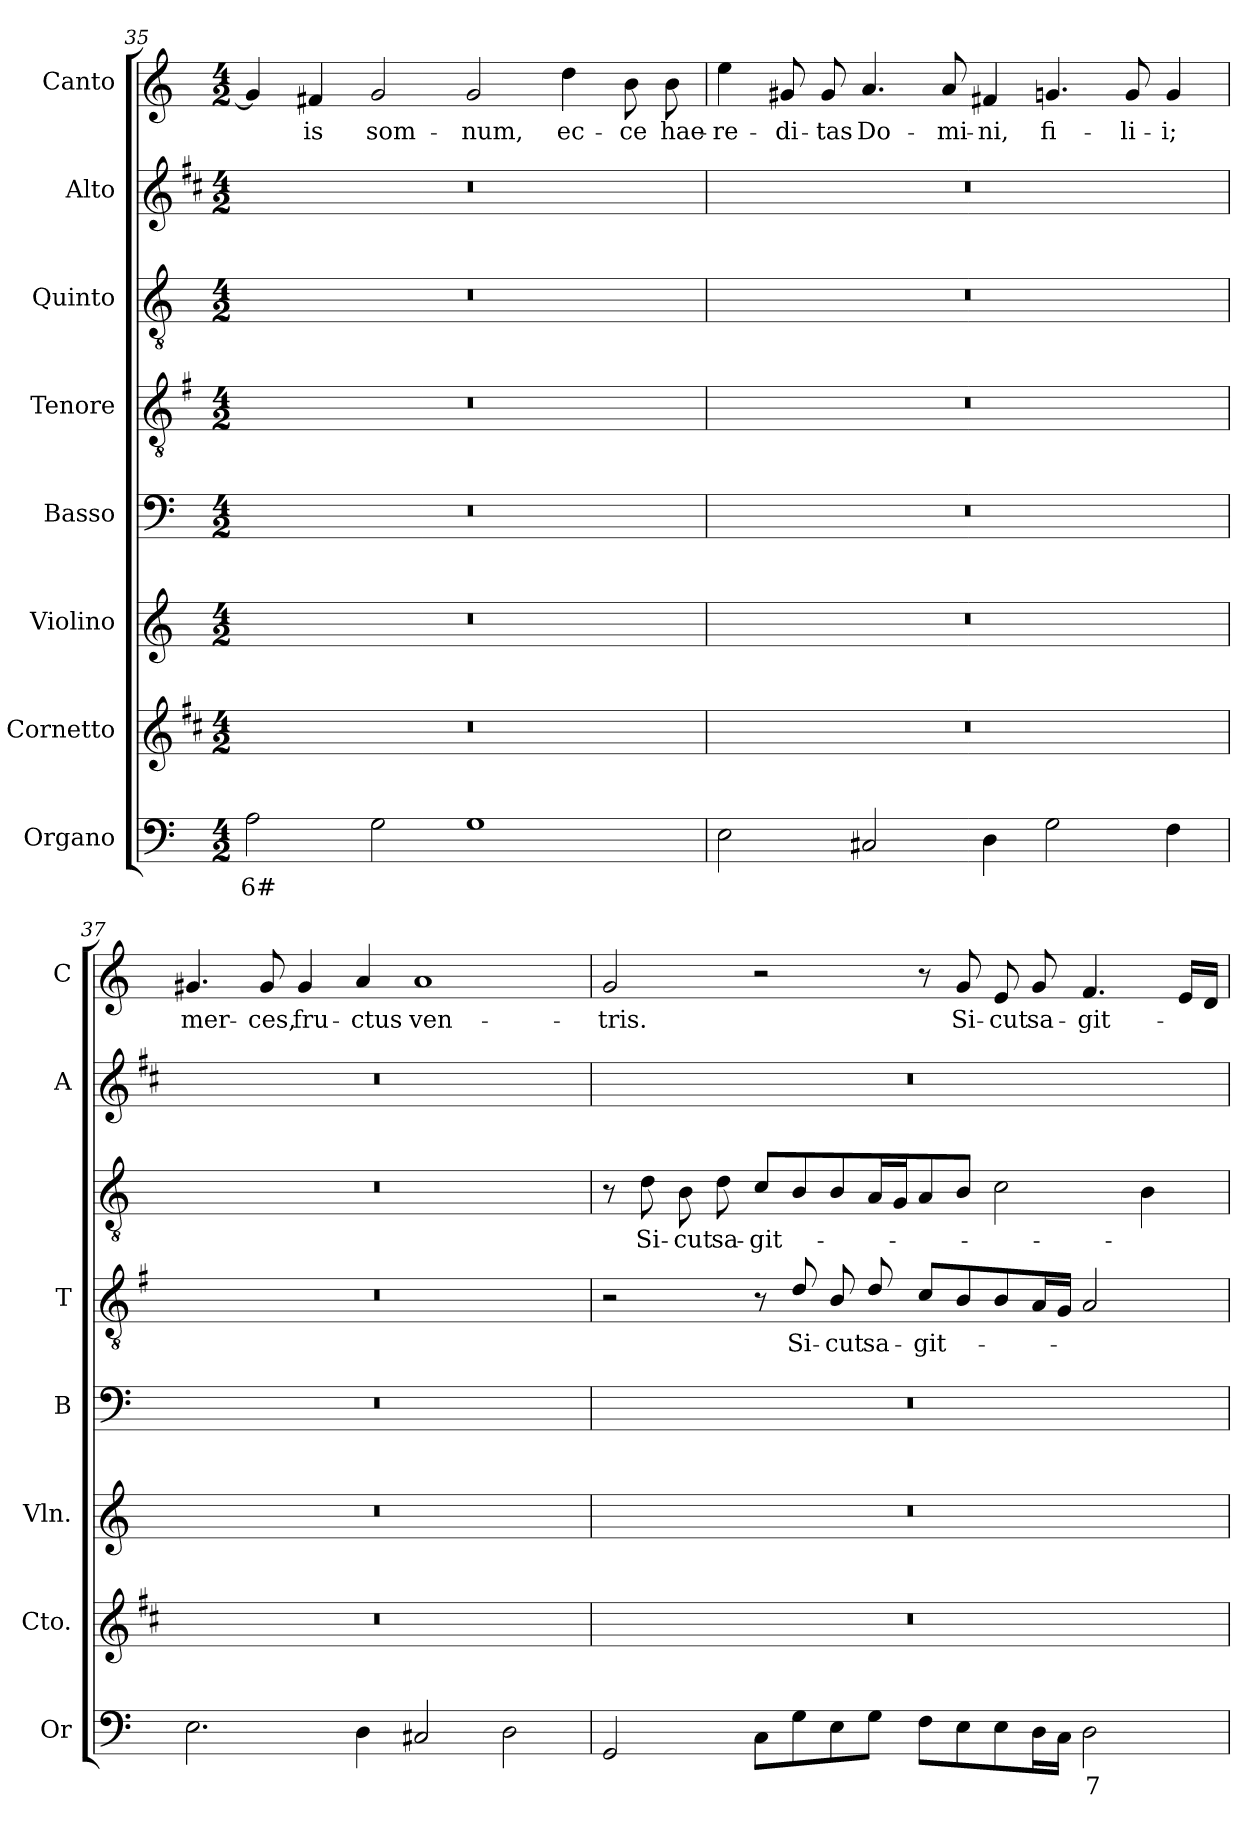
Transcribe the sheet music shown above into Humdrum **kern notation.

**kern	**text	**kern	**kern	**kern	**kern	**text	**kern	**text	**kern	**kern	**text
*part8	*part8	*part7	*part6	*part5	*part4	*part4	*part3	*part3	*part2	*part1	*part1
*staff8	*staff8	*staff7	*staff6	*staff5	*staff4	*staff4	*staff3	*staff3	*staff2	*staff1	*staff1
*I"Organo	*	*I"Cornetto	*I"Violino	*I"Basso	*I"Tenore	*	*I"Quinto	*	*I"Alto	*I"Canto	*
*I'Or	*	*I'Cto.	*I'Vln.	*I'B	*I'T	*	*	*	*I'A	*I'C	*
!!LO:LB:g=z
*clefF4	*	*clefG2	*clefG2	*clefF4	*clefGv2	*	*clefGv2	*	*clefG2	*clefG2	*
*	*	*ITrd1c2	*	*	*ITrd4c7	*	*	*	*ITrd1c2	*	*
*k[]	*	*k[]	*k[]	*k[]	*k[]	*	*k[]	*	*k[]	*k[]	*
*C:	*	*C:	*C:	*C:	*C:	*	*C:	*	*C:	*C:	*
*M4/2	*	*M4/2	*M4/2	*M4/2	*M4/2	*	*M4/2	*	*M4/2	*M4/2	*
=35	=35	=35	=35	=35	=35	=35	=35	=35	=35	=35	=35
!	!LO:LY:b	!	!	!	!	!	!	!	!	!	!
2A\	6#	0r	0r	0r	0r	.	0r	.	0r	4g/]	.
!	!	!	!	!	!	!	!	!	!	!	!LO:LY:b
.	.	.	.	.	.	.	.	.	.	4f#X/	-is
!	!	!	!	!	!	!	!	!	!	!	!LO:LY:b
2G\	.	.	.	.	.	.	.	.	.	2g/	som-
!	!	!	!	!	!	!	!	!	!	!	!LO:LY:b
1G	.	.	.	.	.	.	.	.	.	2g/	-num,
!	!	!	!	!	!	!	!	!	!	!	!LO:LY:b
.	.	.	.	.	.	.	.	.	.	4dd\	ec-
!	!	!	!	!	!	!	!	!	!	!	!LO:LY:b
.	.	.	.	.	.	.	.	.	.	8b\	-ce
!	!	!	!	!	!	!	!	!	!	!	!LO:LY:b
.	.	.	.	.	.	.	.	.	.	8b\	hae-
=36	=36	=36	=36	=36	=36	=36	=36	=36	=36	=36	=36
!	!	!	!	!	!	!	!	!	!	!	!LO:LY:b
2E\	.	0r	0r	0r	0r	.	0r	.	0r	4ee\	-re-
!	!	!	!	!	!	!	!	!	!	!	!LO:LY:b
.	.	.	.	.	.	.	.	.	.	8g#X/	-di-
!	!	!	!	!	!	!	!	!	!	!	!LO:LY:b
.	.	.	.	.	.	.	.	.	.	8g#/	-tas
!	!	!	!	!	!	!	!	!	!	!	!LO:LY:b
2C#X/	.	.	.	.	.	.	.	.	.	4.a/	Do-
!	!	!	!	!	!	!	!	!	!	!	!LO:LY:b
.	.	.	.	.	.	.	.	.	.	8a/	-mi-
!	!	!	!	!	!	!	!	!	!	!	!LO:LY:b
4D\	.	.	.	.	.	.	.	.	.	4f#X/	-ni,
!	!	!	!	!	!	!	!	!	!	!	!LO:LY:b
2G\	.	.	.	.	.	.	.	.	.	4.gn/	fi-
!	!	!	!	!	!	!	!	!	!	!	!LO:LY:b
.	.	.	.	.	.	.	.	.	.	8g/	-li-
!	!	!	!	!	!	!	!	!	!	!	!LO:LY:b
4F\	.	.	.	.	.	.	.	.	.	4g/	-i;
=37	=37	=37	=37	=37	=37	=37	=37	=37	=37	=37	=37
!	!	!	!	!	!	!	!	!	!	!	!LO:LY:b
2.E\	.	0r	0r	0r	0r	.	0r	.	0r	4.g#X/	mer-
!	!	!	!	!	!	!	!	!	!	!	!LO:LY:b
.	.	.	.	.	.	.	.	.	.	8g#/	-ces,
!	!	!	!	!	!	!	!	!	!	!	!LO:LY:b
.	.	.	.	.	.	.	.	.	.	4g#/	fru-
!	!	!	!	!	!	!	!	!	!	!	!LO:LY:b
4D\	.	.	.	.	.	.	.	.	.	4a/	-ctus
!	!	!	!	!	!	!	!	!	!	!	!LO:LY:b
2C#X/	.	.	.	.	.	.	.	.	.	1a	ven-
2D\	.	.	.	.	.	.	.	.	.	.	.
!!LO:LB:g=z
=38	=38	=38	=38	=38	=38	=38	=38	=38	=38	=38	=38
!	!	!	!	!	!	!	!	!	!	!	!LO:LY:b
2GG/	.	0r	0r	0r	2r	.	8r	.	0r	2g/	-tris.
!	!	!	!	!	!	!	!	!LO:LY:b	!	!	!
.	.	.	.	.	.	.	8d\	Si-	.	.	.
!	!	!	!	!	!	!	!	!LO:LY:b	!	!	!
.	.	.	.	.	.	.	8B\	-cut	.	.	.
!	!	!	!	!	!	!	!	!LO:LY:b	!	!	!
.	.	.	.	.	.	.	8d\	sa-	.	.	.
!	!	!	!	!	!	!	!	!LO:LY:b	!	!	!
8C\L	.	.	.	.	8r	.	8c/L	-git-	.	2r	.
!	!	!	!	!	!	!LO:LY:b	!	!	!	!	!
8G\	.	.	.	.	8G/	Si-	8B/	.	.	.	.
!	!	!	!	!	!	!LO:LY:b	!	!	!	!	!
8E\	.	.	.	.	8E/	-cut	8B/	.	.	.	.
!	!	!	!	!	!	!LO:LY:b	!	!	!	!	!
8G\J	.	.	.	.	8G/	sa-	16A/L	.	.	.	.
.	.	.	.	.	.	.	16G/J	.	.	.	.
!	!	!	!	!	!	!LO:LY:b	!	!	!	!	!
8F\L	.	.	.	.	8F/L	-git-	8A/	.	.	8r	.
!	!	!	!	!	!	!	!	!	!	!	!LO:LY:b
8E\	.	.	.	.	8E/	.	8B/J	.	.	8g/	Si-
!	!	!	!	!	!	!	!	!	!	!	!LO:LY:b
8E\	.	.	.	.	8E/	.	2c\	.	.	8e/	-cut
!	!	!	!	!	!	!	!	!	!	!	!LO:LY:b
16D\L	.	.	.	.	16D/L	.	.	.	.	8g/	sa-
16C\JJ	.	.	.	.	16C/JJ	.	.	.	.	.	.
!	!LO:LY:b	!	!	!	!	!	!	!	!	!	!LO:LY:b
2D\	7	.	.	.	2D/	.	.	.	.	4.f/	-git-
.	.	.	.	.	.	.	4B\	.	.	.	.
.	.	.	.	.	.	.	.	.	.	16e/LL	.
.	.	.	.	.	.	.	.	.	.	16d/JJ	.
=	=	=	=	=	=	=	=	=	=	=	=
*-	*-	*-	*-	*-	*-	*-	*-	*-	*-	*-	*-
